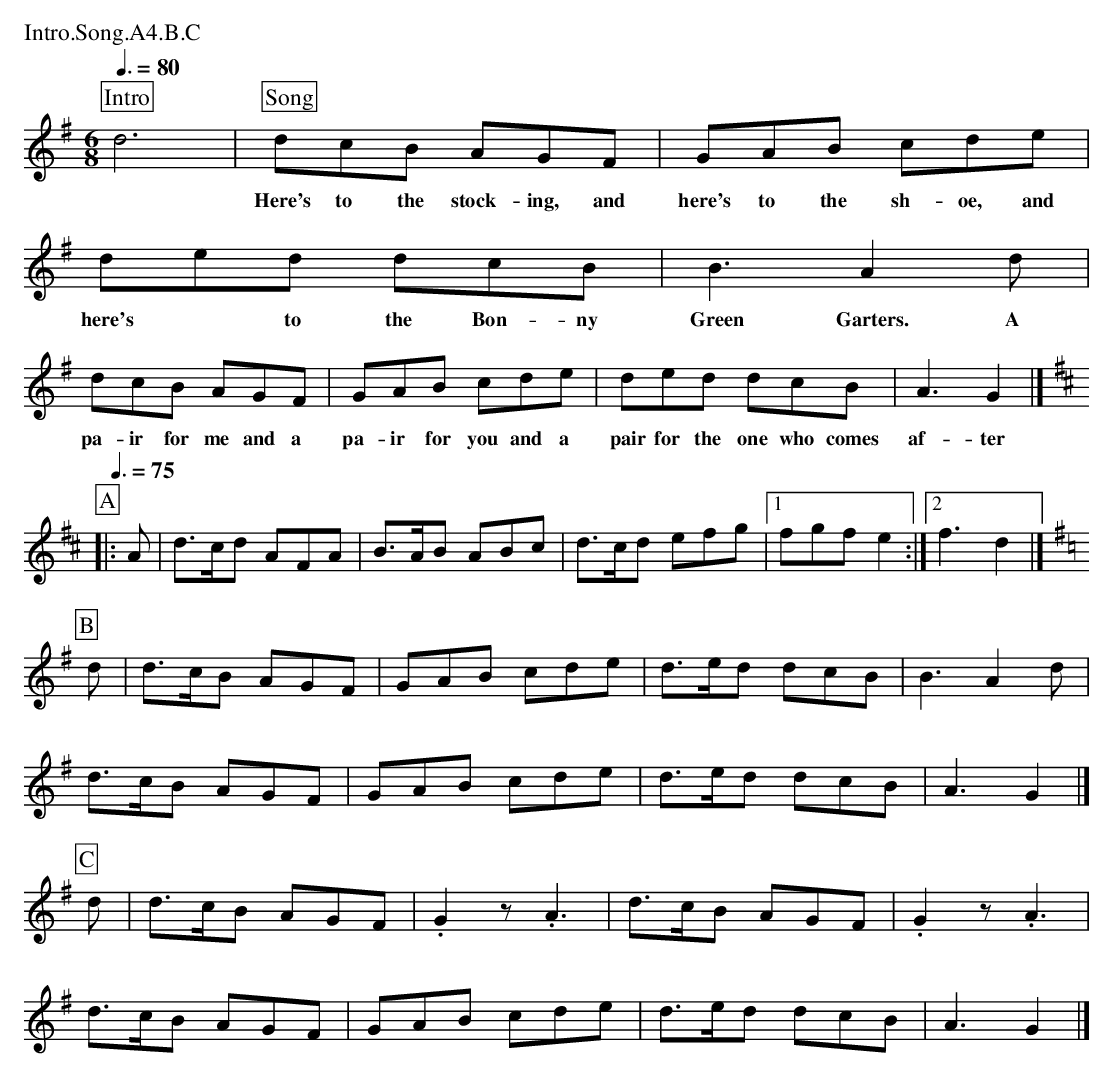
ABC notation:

X:1
T:Bonny Green Garters Bampton
W:
M:6/8
L:1/8
Q:3/8=80
P:Intro.Song.A4.B.C
K:G
P:Intro
d6|\
P: Song
dcB AGF|GAB cde|ded dcB|B3A2 d|
w: Here's to the stock-ing, and here's to the sh-oe, and here's *to the Bon-ny Green Garters. A
dcB AGF|GAB cde|ded dcB|A3G2|]
w: pa-ir for me and a pa-ir for you and a pair for the one who comes af-ter
K:D
Q:3/8=75
P:A
|:A|d>cd AFA|B>AB ABc|d>cd efg|1fgf e2:|2f3 d2|]
K:G
P:B
d|d>cB AGF|GAB cde|d>ed dcB|B3A2d|
d>cB AGF|GAB cde|d>ed dcB|A3G2|]
P:C
d|d>cB AGF|.G2z .A3|d>cB AGF|.G2z .A3|
d>cB AGF|GAB cde|d>ed dcB|A3G2|]
W:Song in G, Dance in D/G
W:
W: Here's to the stocking, and here's to the shoe, and here's to the Bonny Green Garters
W: A pair for me and a pair for you and a pair for the one who comes after
W:
W: This is the Morris traditional farewell dance performed at the end of a programme.
W: A music repeated at Squire's discression but last figure to the A music is a rounds
W: At start of B music musicians enter the centre of the rounds,
W: play as many times as requested
